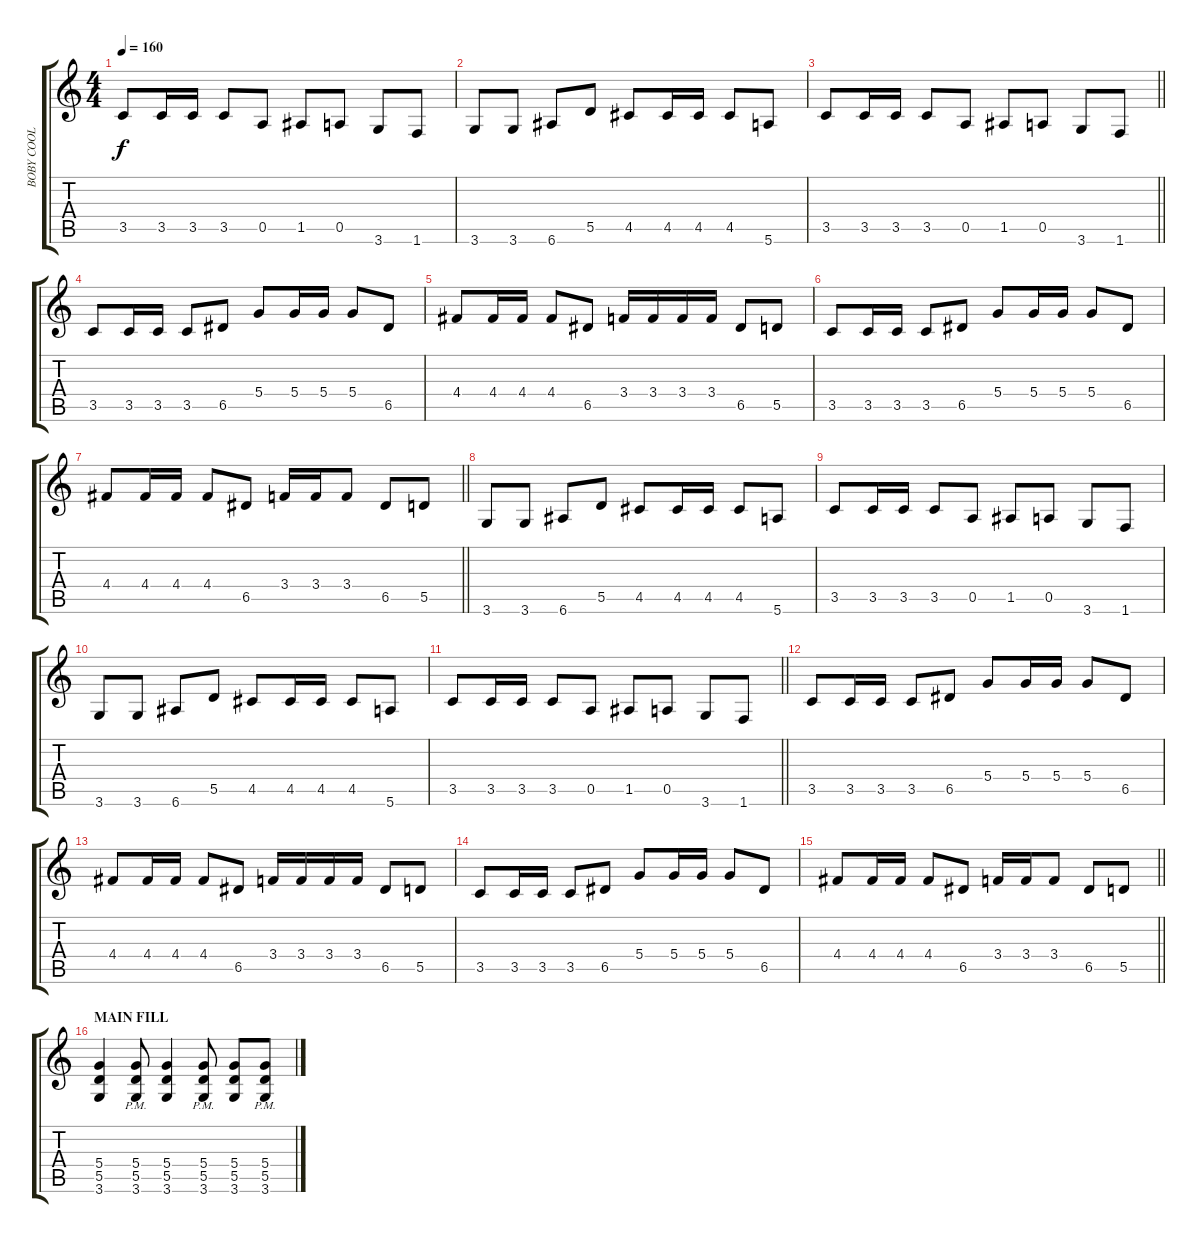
\track ("BOBY COOL (2nd-distortion)" "BOBY COOL ") {instrument distortionguitar}
\staff {score tabs}
\tuning (E4 B3 G3 D3 A2 E2) {hide}
\ts (4 4)
\tempo 160
\clef g2
\ks c
3.5.8{dy f} 3.5.16 3.5.16 3.5.8 0.5.8 1.5.8 0.5.8 3.6.8 1.6.8 |
3.6.8 3.6.8 6.6.8 5.5.8 4.5.8 4.5.16 4.5.16 4.5.8 5.6.8 |
\barLineRight lightlight
3.5.8 3.5.16 3.5.16 3.5.8 0.5.8 1.5.8 0.5.8 3.6.8 1.6.8 |
3.5.8 3.5.16 3.5.16 3.5.8 6.5.8 5.4.8 5.4.16 5.4.16 5.4.8 6.5.8 |
4.4.8 4.4.16 4.4.16 4.4.8 6.5.8 3.4.16 3.4.16 3.4.16 3.4.16 6.5.8 5.5.8 |
3.5.8 3.5.16 3.5.16 3.5.8 6.5.8 5.4.8 5.4.16 5.4.16 5.4.8 6.5.8 |
\barLineRight lightlight
4.4.8 4.4.16 4.4.16 4.4.8 6.5.8 3.4.16 3.4.16 3.4.8 6.5.8 5.5.8 |
3.6.8 3.6.8 6.6.8 5.5.8 4.5.8 4.5.16 4.5.16 4.5.8 5.6.8 |
3.5.8 3.5.16 3.5.16 3.5.8 0.5.8 1.5.8 0.5.8 3.6.8 1.6.8 |
3.6.8 3.6.8 6.6.8 5.5.8 4.5.8 4.5.16 4.5.16 4.5.8 5.6.8 |
\barLineRight lightlight
3.5.8 3.5.16 3.5.16 3.5.8 0.5.8 1.5.8 0.5.8 3.6.8 1.6.8 |
3.5.8 3.5.16 3.5.16 3.5.8 6.5.8 5.4.8 5.4.16 5.4.16 5.4.8 6.5.8 |
4.4.8 4.4.16 4.4.16 4.4.8 6.5.8 3.4.16 3.4.16 3.4.16 3.4.16 6.5.8 5.5.8 |
3.5.8 3.5.16 3.5.16 3.5.8 6.5.8 5.4.8 5.4.16 5.4.16 5.4.8 6.5.8 |
\barLineRight lightlight
4.4.8 4.4.16 4.4.16 4.4.8 6.5.8 3.4.16 3.4.16 3.4.8 6.5.8 5.5.8 |
\section ("" "MAIN FILL")
(5.4 5.5 3.6).4 (5.4{pm} 5.5{pm} 3.6{pm}).8 (5.4 5.5 3.6).4 (5.4{pm} 5.5{pm} 3.6{pm}).8 (5.4 5.5 3.6).8 (5.4{pm} 5.5{pm} 3.6{pm}).8
